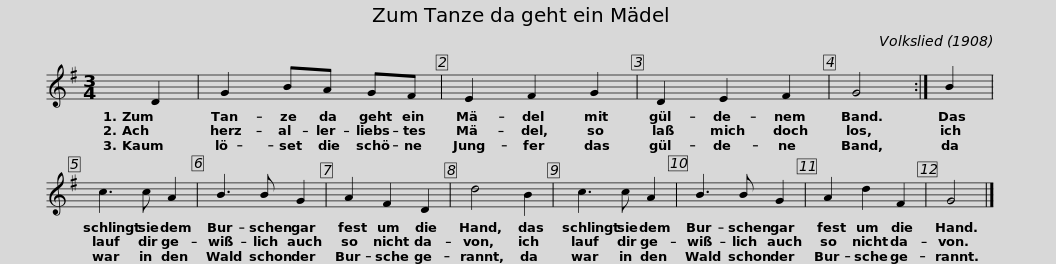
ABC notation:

X:1
L:1/8
M:3/4
I:linebreak $
K:G
V:1 treble
V:1
 D2 | G2 BA GF | E2 F2 G2 |$ D2 E2 F2 | G4 :| %5
 B2 | c3 c A2 |$ B3 B G2 | A2 F2 D2 | d4 B2 |$ %10
 c3 c A2 | B3 B G2 | A2 d2 F2 | G4 |] %14
